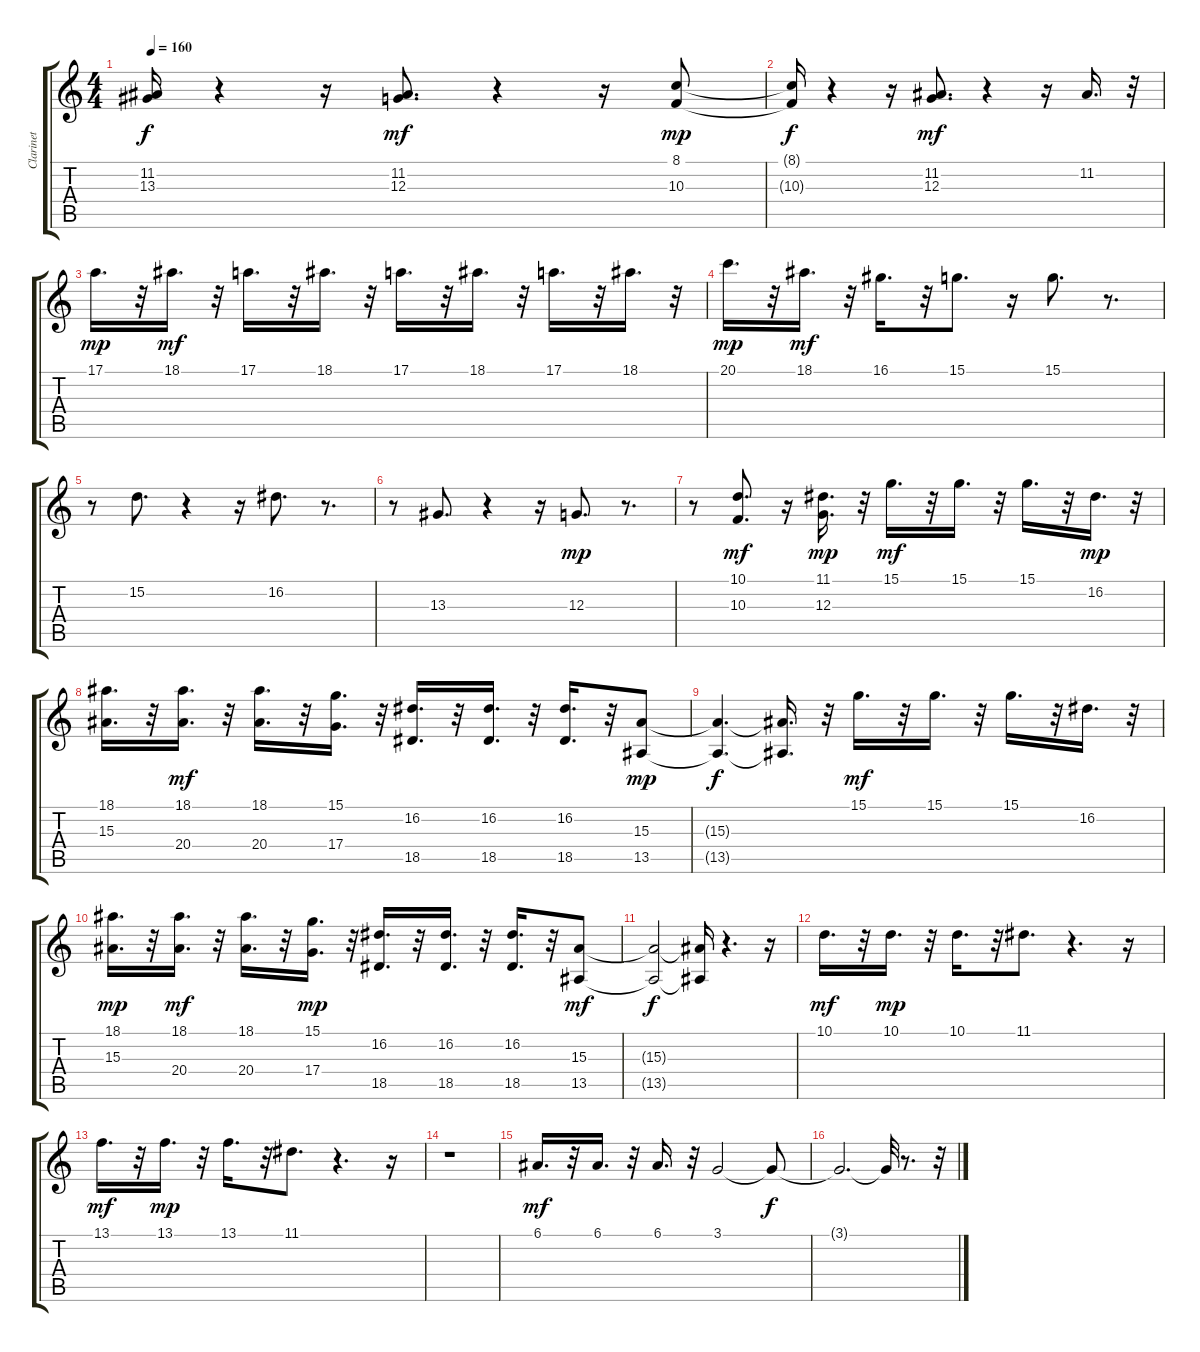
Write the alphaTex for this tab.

\track ("Clarinet" "Clarinet") {instrument clarinet}
\staff {score tabs}
\tuning (E4 B3 G3 D3 A2 E2) {hide}
\ts (4 4)
\tempo 160
\clef g2
\ks c
(11.2{t} 13.3{t}).16{dy f} r.4 r.16 (11.2 12.3).8{d dy mf} r.4 r.16 (8.1 10.3).8{dy mp} |
(8.1{t} 10.3{t}).16{dy f} r.4 r.16 (11.2 12.3).8{d dy mf} r.4 r.16 11.2.16{d} r.32 |
17.1.16{d dy mp} r.32 18.1.16{d dy mf} r.32 17.1.16{d} r.32 18.1.16{d} r.32 17.1.16{d} r.32 18.1.16{d} r.32 17.1.16{d} r.32 18.1.16{d} r.32 |
20.1.16{d dy mp} r.32 18.1.16{d dy mf} r.32 16.1.16{d} r.32 15.1.8{d} r.16 15.1.8{d} r.8{d} |
r.8 15.2.8{d} r.4 r.16 16.2.8{d} r.8{d} |
r.8 13.3.8{d} r.4 r.16 12.3.8{d dy mp} r.8{d} |
r.8 (10.1 10.3).8{d dy mf} r.16 (11.1 12.3).16{d dy mp} r.32 15.1.16{d dy mf} r.32 15.1.16{d} r.32 15.1.16{d} r.32 16.2.16{d dy mp} r.32 |
(18.1 15.3).16{d} r.32 (18.1 20.4).16{d dy mf} r.32 (18.1 20.4).16{d} r.32 (15.1 17.4).16{d} r.32 (16.2 18.5).16{d} r.32 (16.2 18.5).16{d} r.32 (16.2 18.5).16{d} r.32 (15.3 13.5).8{dy mp} |
(15.3{t} 13.5{t}).4{d dy f} (15.3{t} 13.5{t}).16{d} r.32 15.1.16{d dy mf} r.32 15.1.16{d} r.32 15.1.16{d} r.32 16.2.16{d} r.32 |
(18.1 15.3).16{d dy mp} r.32 (18.1 20.4).16{d dy mf} r.32 (18.1 20.4).16{d} r.32 (15.1 17.4).16{d dy mp} r.32 (16.2 18.5).16{d} r.32 (16.2 18.5).16{d} r.32 (16.2 18.5).16{d} r.32 (15.3 13.5).8{dy mf} |
(15.3{t} 13.5{t}).2{dy f} (15.3{t} 13.5{t}).16 r.4{d} r.16 |
10.1.16{d dy mf} r.32 10.1.16{d dy mp} r.32 10.1.16{d} r.32 11.1.8{d} r.4{d} r.16 |
13.1.16{d dy mf} r.32 13.1.16{d dy mp} r.32 13.1.16{d} r.32 11.1.8{d} r.4{d} r.16 |
r.1 |
6.1.16{d dy mf} r.32 6.1.16{d} r.32 6.1.16{d} r.32 3.1.2 3.1{t}.8{dy f} |
3.1{t}.2{d} 3.1{t}.32 r.8{d} r.32
